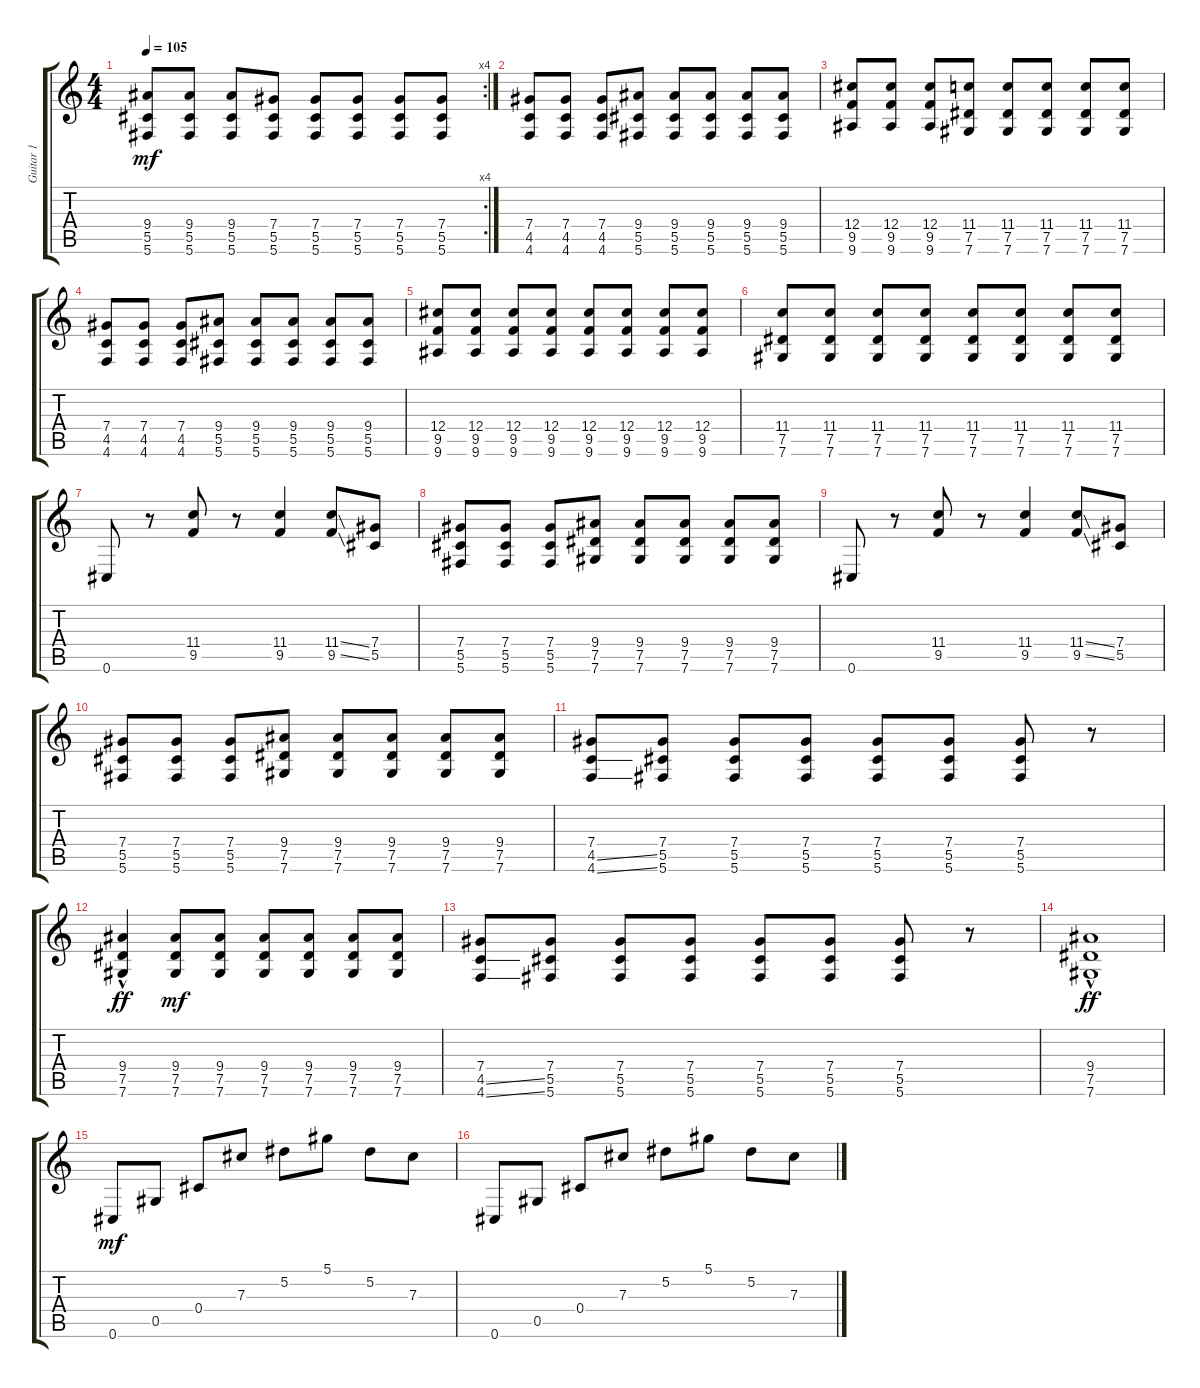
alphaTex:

\track ("Guitar 1" "Guitar 1") {instrument acousticguitarsteel}
\staff {score tabs}
\tuning (Eb4 Bb3 Gb3 Db3 Ab2 Db2) {hide}
\rc 4
\ts (4 4)
\tempo 105
\clef g2
\ks c
(9.4 5.5 5.6).8{dy mf} (9.4 5.5 5.6).8 (9.4 5.5 5.6).8 (7.4 5.5 5.6).8 (7.4 5.5 5.6).8 (7.4 5.5 5.6).8 (7.4 5.5 5.6).8 (7.4 5.5 5.6).8 |
(7.4 4.5 4.6).8 (7.4 4.5 4.6).8 (7.4 4.5 4.6).8 (9.4 5.5 5.6).8 (9.4 5.5 5.6).8 (9.4 5.5 5.6).8 (9.4 5.5 5.6).8 (9.4 5.5 5.6).8 |
(12.4 9.5 9.6).8 (12.4 9.5 9.6).8 (12.4 9.5 9.6).8 (11.4 7.5 7.6).8 (11.4 7.5 7.6).8 (11.4 7.5 7.6).8 (11.4 7.5 7.6).8 (11.4 7.5 7.6).8 |
(7.4 4.5 4.6).8 (7.4 4.5 4.6).8 (7.4 4.5 4.6).8 (9.4 5.5 5.6).8 (9.4 5.5 5.6).8 (9.4 5.5 5.6).8 (9.4 5.5 5.6).8 (9.4 5.5 5.6).8 |
(12.4 9.5 9.6).8 (12.4 9.5 9.6).8 (12.4 9.5 9.6).8 (12.4 9.5 9.6).8 (12.4 9.5 9.6).8 (12.4 9.5 9.6).8 (12.4 9.5 9.6).8 (12.4 9.5 9.6).8 |
(11.4 7.5 7.6).8 (11.4 7.5 7.6).8 (11.4 7.5 7.6).8 (11.4 7.5 7.6).8 (11.4 7.5 7.6).8 (11.4 7.5 7.6).8 (11.4 7.5 7.6).8 (11.4 7.5 7.6).8 |
0.6.8 r.8 (11.4 9.5).8 r.8 (11.4 9.5).4 (11.4{ss} 9.5{ss}).8 (7.4 5.5).8 |
(7.4 5.5 5.6).8 (7.4 5.5 5.6).8 (7.4 5.5 5.6).8 (9.4 7.5 7.6).8 (9.4 7.5 7.6).8 (9.4 7.5 7.6).8 (9.4 7.5 7.6).8 (9.4 7.5 7.6).8 |
0.6.8 r.8 (11.4 9.5).8 r.8 (11.4 9.5).4 (11.4{ss} 9.5{ss}).8 (7.4 5.5).8 |
(7.4 5.5 5.6).8 (7.4 5.5 5.6).8 (7.4 5.5 5.6).8 (9.4 7.5 7.6).8 (9.4 7.5 7.6).8 (9.4 7.5 7.6).8 (9.4 7.5 7.6).8 (9.4 7.5 7.6).8 |
(7.4 4.5{ss} 4.6{ss}).8 (7.4 5.5 5.6).8 (7.4 5.5 5.6).8 (7.4 5.5 5.6).8 (7.4 5.5 5.6).8 (7.4 5.5 5.6).8 (7.4 5.5 5.6).8 r.8 |
(9.4{hac} 7.5{hac} 7.6{hac}).4{dy ff} (9.4 7.5 7.6).8{dy mf} (9.4 7.5 7.6).8 (9.4 7.5 7.6).8 (9.4 7.5 7.6).8 (9.4 7.5 7.6).8 (9.4 7.5 7.6).8 |
(7.4 4.5{ss} 4.6{ss}).8 (7.4 5.5 5.6).8 (7.4 5.5 5.6).8 (7.4 5.5 5.6).8 (7.4 5.5 5.6).8 (7.4 5.5 5.6).8 (7.4 5.5 5.6).8 r.8 |
(9.4{hac} 7.5{hac} 7.6{hac}).1{dy ff} |
0.6.8{dy mf instrument electricguitarclean} 0.5.8 0.4.8 7.3.8 5.2.8 5.1.8 5.2.8 7.3.8 |
0.6.8 0.5.8 0.4.8 7.3.8 5.2.8 5.1.8 5.2.8 7.3.8
